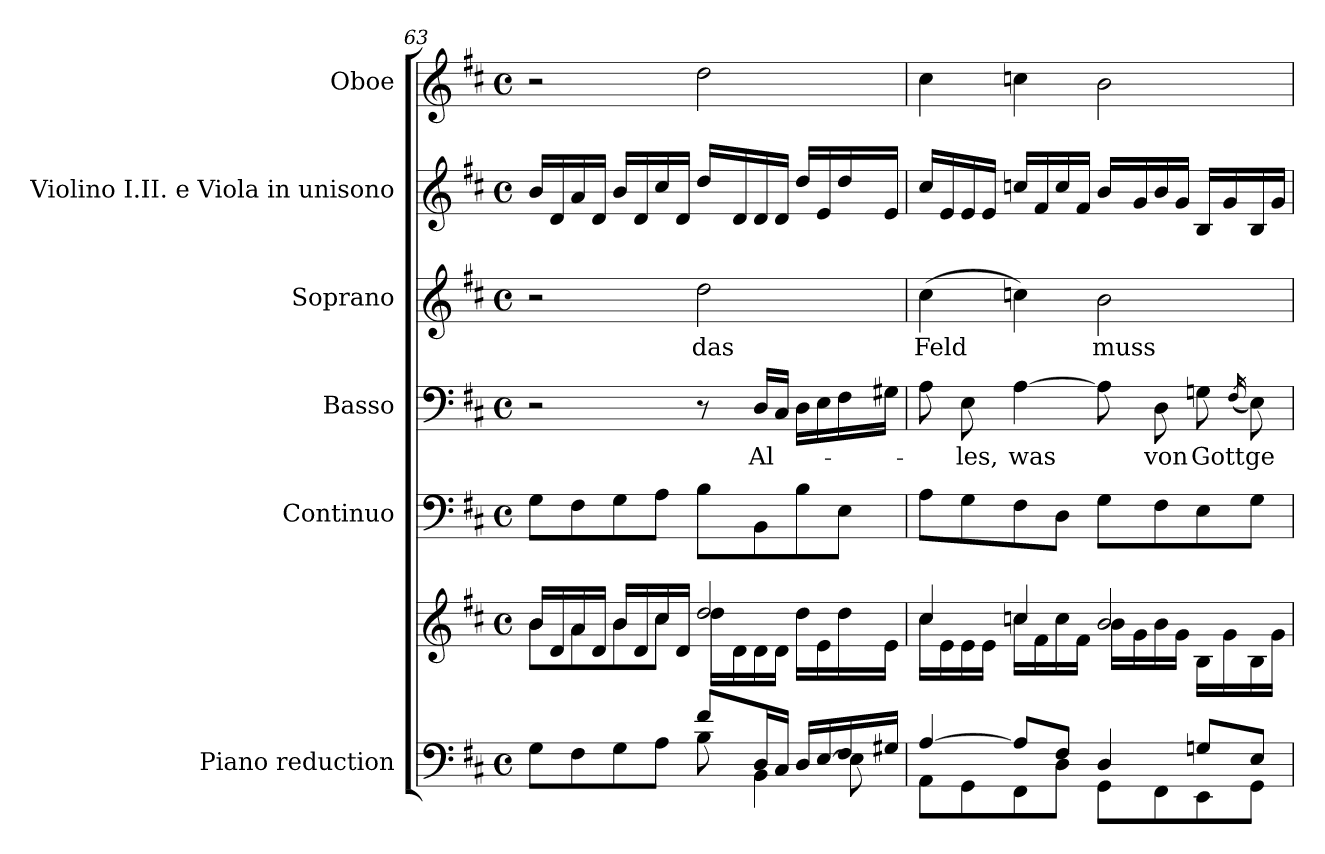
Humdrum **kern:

**kern	**kern	**kern	**kern	**text	**kern	**text	**kern	**kern
*part6	*part6	*part5	*part4	*part4	*part3	*part3	*part2	*part1
*staff7	*staff6	*staff5	*staff4	*staff4	*staff3	*staff3	*staff2	*staff1
*I"Piano reduction	*	*I"Continuo	*I"Basso	*	*I"Soprano	*	*I"Violino I.II. e Viola in unisono	*I"Oboe
*I'Pno	*	*	*	*	*	*	*	*I'Ob
*clefF4	*clefG2	*clefF4	*clefF4	*	*clefG2	*	*clefG2	*clefG2
*k[f#c#]	*k[f#c#]	*k[f#c#]	*k[f#c#]	*	*k[f#c#]	*	*k[f#c#]	*k[f#c#]
*M4/4	*M4/4	*M4/4	*M4/4	*	*M4/4	*	*M4/4	*M4/4
*met(c)	*met(c)	*met(c)	*met(c)	*	*met(c)	*	*met(c)	*met(c)
=63	=63	=63	=63	=63	=63	=63	=63	=63
*^	*^	*	*	*	*	*	*	*
2ryy	8G\L	16b/LL	8b\L	8G\L	2r	.	2r	.	16b/LL	2r
.	.	16d/	.	.	.	.	.	.	16d/	.
.	8F#\	16a/	8a\	8F#\	.	.	.	.	16a/	.
.	.	16d/JJ	.	.	.	.	.	.	16d/JJ	.
.	8G\	16b/LL	8b\	8G\	.	.	.	.	16b/LL	.
.	.	16d/	.	.	.	.	.	.	16d/	.
.	8A\J	16cc#/	8cc#\J	8A\J	.	.	.	.	16cc#/	.
.	.	16d/JJ	.	.	.	.	.	.	16d/JJ	.
!	!	!	!	!	!	!	!	!LO:LY:b	!	!
8f#/L	8B\	2dd/	16dd\LL	8B\L	8r	.	2dd\	das	16dd/LL	2dd\
.	.	.	16d\	.	.	.	.	.	16d/	.
!	!	!	!	!	!	!LO:LY:b	!	!	!	!
16D/L	4BB\	.	16d\	8BB\	16D/LL	Al-	.	.	16d/	.
16C#/JJ	.	.	16d\JJ	.	16C#/JJ	.	.	.	16d/JJ	.
16D/LL	.	.	16dd\LL	8B\	16D\LL	.	.	.	16dd/LL	.
[<16E/	.	.	16e\	.	16E\	.	.	.	16e/	.
16F#/	8E\]	.	16dd\	8E\J	16F#\	.	.	.	16dd/	.
16G#X/JJ	.	.	16e\JJ	.	16G#X\JJ	.	.	.	16e/JJ	.
=64	=64	=64	=64	=64	=64	=64	=64	=64	=64	=64
!	!	!	!	!	!	!	!	!LO:LY:b	!	!
[4A/	8AA\L	4cc#/	16cc#\LL	8A\L	8A\	.	(4cc#\	Feld	16cc#/LL	4cc#\
.	.	.	16e\	.	.	.	.	.	16e/	.
!	!	!	!	!	!	!LO:LY:b	!	!	!	!
.	8GG\	.	16e\	8G\	8E\	-les,	.	.	16e/	.
.	.	.	16e\JJ	.	.	.	.	.	16e/JJ	.
!	!	!	!	!	!	!LO:LY:b	!	!	!	!
8A/L]	8FF#\	4ccn/	16cc\LL	8F#\	[4A\	was	4ccn\)	.	16ccn/LL	4ccn\
.	.	.	16f#\	.	.	.	.	.	16f#/	.
8F#/J	8D\J	.	16cc\	8D\J	.	.	.	.	16cc/	.
.	.	.	16f#\JJ	.	.	.	.	.	16f#/JJ	.
!	!	!	!	!	!	!	!	!LO:LY:b	!	!
4D/	8GG\L	2b/	16b\LL	8G\L	8A\]	.	2b\	muss	16b/LL	2b\
.	.	.	16g\	.	.	.	.	.	16g/	.
!	!	!	!	!	!	!LO:LY:b	!	!	!	!
.	8FF#\	.	16b\	8F#\	8D\	von	.	.	16b/	.
.	.	.	16g\JJ	.	.	.	.	.	16g/JJ	.
!	!	!	!	!	!	!LO:LY:b	!	!	!	!
8Gn/L	8EE\	.	16B\LL	8E\	8Gn\	Gott	.	.	16B/LL	.
.	.	.	16g\	.	.	.	.	.	16g/	.
.	.	.	.	.	(16qF#/	.	.	.	.	.
!	!	!	!	!	!	!LO:LY:b	!	!	!	!
8E/J	8GG\J	.	16B\	8G\J	8E\)	ge-	.	.	16B/	.
.	.	.	16g\JJ	.	.	.	.	.	16g/JJ	.
*v	*v	*	*	*	*	*	*	*	*	*
*	*v	*v	*	*	*	*	*	*	*
=	=	=	=	=	=	=	=	=
*-	*-	*-	*-	*-	*-	*-	*-	*-
